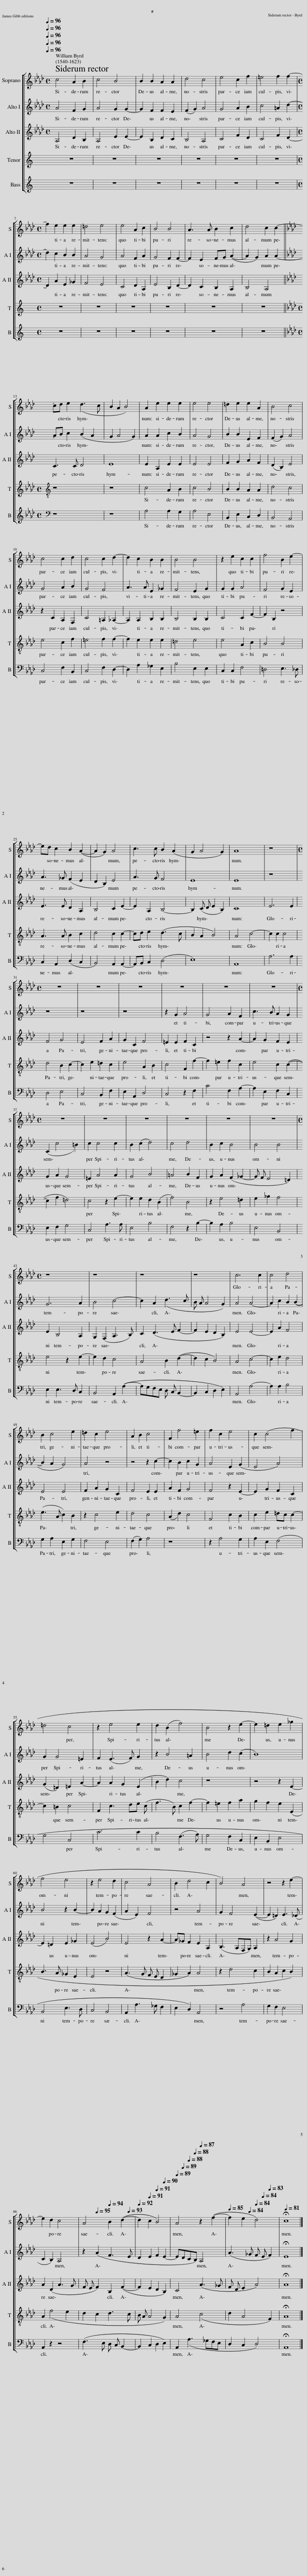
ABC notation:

X:1
%%score [ 1 2 3 4 5 ]
L:1/8
Q:1/4=96
M:4/4
I:linebreak $
K:Ab
V:1 treble
V:2 treble
V:3 treble
V:4 treble
V:5 treble
V:1
 c4 A2 B2 | c4 B4 | B2 B2 A2 A2 | d4 c4 | e4 c2 f2 | %5
 =e4 f2 f2- |$[M:4/4] f2 e2 e2 e2 | =d4 e4 | e4 A2 c2 | B4 B4 | %10
 A3 A B2 c2 | d4 c2 c2- ||$ cd e2 (d3 c | B2 A2 B4) | A2 e2 e2 e2 | %15
 e4 e4 | =d2 e2 e2 A2 | B4 c4 |$ c4 c2 d2 | c4 c2 d2- | %20
 d2 c2 B2 B2 | B4 B4 | z2 e2 c2 c2 | f4 B2 e2- |$ ed c2 B2 (A2- | %25
 A2 G2) A4 | c3 c B2 (A2 | G2 A4 G2) | A8 | z8 |$ %30
[M:4/4] z8 | z8 | z8 | z8 | z8 | %35
 z8 |$[M:4/4] z8 | z8 | z8 | z8 | %40
 z8 | z8 |$[M:4/4] z8 | z8 | z8 | %45
 z8 | c6 c2 | c4 d4 |$ B2 c4 e2 | =d2 c2 e4 | %50
 A2 B2 c4 | F2 f4 =e2 | f2 c2 e4 | c2 (c4 f2 |$ =d4 c4 | %55
 z2 e4 e2 | d2 (B2 f4) | B4 z2 e2- | e2 =d2 e2 _g2 |$ f4 e4 | %60
 z2 e4 d2 | c4 A4 | B2 d4 c2 | B4) A4 | z4 z2 e2- |$ %65
 e2 d2 c4 | A4[Q:1/4=94] B2 (d2-[Q:1/4=95][Q:1/4=93] |[Q:1/4=92] d2[Q:1/4=91] c2[Q:1/4=91] B4)[Q:1/4=90] |[Q:1/4=89] A4[Q:1/4=87] z2 (f2-[Q:1/4=89][Q:1/4=88][Q:1/4=88] |[Q:1/4=85] f2 e2[Q:1/4=84] d4)[Q:1/4=84][Q:1/4=84][Q:1/4=83] | %70
[Q:1/4=81] !fermata!c8 |] %71
V:2
 A4 F2 G2 | A4 G2 G2- | G2 F2 F2 E2 | (F2 G2) A4 | G4 A2 B2 | %5
 c4 =A2 d2- |$[M:4/4] d2 c2 B2 B2 | A4 G4 | A4 F2 A2 | G4 F2 F2- | %10
 F2 E2 FG (A2- | A2 G2) A2 A2- ||$ AB c2 (B2 A2 | G2 A4 G2) | A2 A2 c2 B2 | %15
 A4 G4 | B2 B2 E2 F2 | (F2 G2) A4 |$ G4 A2 B2 | G4 F4 | %20
 A3 A E2 _G2 | F4 E2 G2 | G2 G2 A4 | F4 G2 E2 |$ A3 _G (F2 E2 | %25
 D2 B,2) E4 | A3 G F4 | E8 | E8 | z8 |$ %30
 z8 | z8 | z8 | z2 G2 A4 | G4 A2 F2 | %35
 c3 B A2 G2 |$ (C2 c4 =B2) | c2 c4 c2 | B2 (c2 d4) | c4 d4 | %40
 B2 c2 B4 | B4 B4 |$ G6 A2 | B4 c4- | c2 A2 (d3 c | %45
 B A A4 G2) | A4 A4- | A2 c2 B2 (B2- |$ B2 A2 G4) | A4 z4 | %50
 z4 z2 c2- | c2 B2 c2 G2 | A4 E2 (G2 | E4 A4) |$ G2 G4 =E2 | %55
 F2 (E3 F) G2 | z2 B4 =A2 | B4 d2 (c2 | B8) |$ B4 z2 B2- | %60
 B2 A2 G2 (F2 | A2 E2) F4 | z4 A4 | G2 F4 (E2- | E2 =D2) E3 (_D |$ %65
 C2 B,2) A,4 | z2 (A2 F3 E | D2 E2 F2 E2- | EDCB,) A,4 | (A3 _G F E F2) | %70
 !fermata!E8 |] %71
V:3
 A,4 D2 B,2 | A,4 E2 E2- | E2 B,2 D2 C2 | B,4 A,4 | C4 F2 D2 | %5
 C4 F2 D2- |$[M:4/4] D2 A2 E2 _G2 | F4 E4 | C4 D2 A,2 | E4 B,2 D2- | %10
 D2 C2 B,2 A,2 | B,4 A,4 ||$ C3 C D4 | E8 | E2 A,2 E2 E2 | %15
 E4 E4 | F2 G2 A2 F2 | (D2 B,2) E4 |$ z2 C2 A,2 F,2 | C4 =A,2 _A,2- | %20
 A,2 A,2 B,2 B,2 | B,4 B,2 B,2 | C4 C2 F2- | F2 B,2 z4 |$ E3 E D2 A,2 | %25
 B,4 C2 E2- | E2 A,2 B,4- | B,2 (C D E2 B,2) | C8 | E6 E2 |$ %30
 F4 G4 | E4 F2 A2 | G2 C2 F4 | =E2 E2 F2 C2 | z4 z2 A2- | %35
 A2 G2 F2 E2 |$ G2 A2 G4 | =E2 A4 A2 | G4 B4 | =A4 B2 F2 | %40
 G2 A2 (F2 _G2- | G F E4 =D2) |$ E2 B,4 A,2 | G,2 (F,2 A,3 B,) | C2 (D3 E F2- | %45
 F2 E2 D2 B,2) | E4 E4- | E2 A2 F4 |$ E4 E4 | F2 A2 G2 C2 | %50
 F4 E2 E2 | A2 F2 G4 | F4 z2 E2- | E2 G2 F2 C2 |$ (G2 =D2) =E2 A2- | %55
 A2 A2 G2 (E2 | B2 d2) c4 | z8 | z4 z2 E2- |$ E2 =D2 E2 _G2 | %60
 (E4 B4) | E4 z2 A2- | A_G F2 E2 A,2 | (B,3 A,F,G,) A,2 | z2 A4 G2 |$ %65
 A2 (D2 A3 G | F E F2) B,2 (F2- | F2 E2 D2 B,2) | C4 (A3 _G | F D E2 A4) | %70
 !fermata!A8 |] %71
V:4
[K:C] z8 | z8 | z8 | z8 | z8 | %5
 z8 |$[M:4/4] z8 | z8 | z8 | z8 | %10
 z8 | z8 ||$[K:Ab][M:4/4][K:treble-8] z8 | z8 | c4 A2 B2 | %15
 c4 B4 | B2 B2 A2 A2 | d4 c4 |$ e4 c2 f2 | =e4 f2 f2- | %20
 f2 e2 e2 e2 | =d4 e4 | e4 A2 c2 | B4 B4 |$ A3 A B2 c2 | %25
 d4 c2 c2- | cd e2 (d3 c | B2 A2 B4) | A4 c4- | c2 c2 c4 |$ %30
 d4 B2 c2- | c2 e2 =d2 c2 | e4 A2 B2 | c4 F2 f2- | f2 =e2 f2 c2 | %35
 e4 c2 (c2- |$ c2 f2 =d4) | c4 z2 e2- | e2 e2 d2 (B2 | f4) B4 | %40
 z2 e4 =d2 | e2 _g2 f4 |$ e4 z2 e2- | e2 d2 c4 | A4 B2 (d2- | %45
 d2 c2 B4) | A4 c4- | c2 e2 d4 |$ (e3 A c2) B2 | z2 c4 e2 | %50
 d4 c4 | (A2 d2) c4 | F4 c2 B2 | c2 e2 =dc c2- |$ c2 =B2 c4 | %55
 F2 c3 de (c | f3 B) c2 f2- | f2 =e2 f2 a2 | g2 f2 e2 (E2 |$ B3 A _G2 E2 | %60
 E4 z4 | (A3 G F E D2 | _G2 A2) A4 | z2 d4 c2 | B2 A2 c2 B2) |$ %65
 A2 (f4 e2 | d2 c2 d3 c | B A A4 G2) | A4 (c4 | d2 A4 F2) | %70
 !fermata!A8 |] %71
V:5
[K:C] z8 | z8 | z8 | z8 | z8 | %5
 z8 |$[M:4/4] z8 | z8 | z8 | z8 | %10
 z8 | z8 ||$[K:Ab][M:4/4][K:bass] z8 | z8 | A,4 A,2 G,2 | %15
 A,4 E,4 | B,,2 E,2 C,2 D,2 | B,,4 A,,4 |$ C,4 F,2 B,,2 | C,4 F,2 D,2- | %20
 D,2 A,2 _G,2 E,2 | B,4 E,2 E,2 | C,2 C,2 F,4 | =D,4 E,3 _D, |$ C,2 A,,2 (D,2 C,2 | %25
 B,,4) A,,2 A,,2- | A,,B,, C,2 (D,4 | E,8) | A,,8 | A,6 A,2 |$ %30
 D,4 E,4 | C,4 B,,2 F,2 | E,2 A,,2 D,4 | C,4 z2 F,2 | C4 F,2 A,2- | %35
 A,2 E,2 F,2 C,2 |$ E,2 F,2 G,4 | C,4 A,3 A, | E,4 B,4 | F,4 z2 B,2- | %40
 B,2 A,2 B,4 | E,4 B,,4 |$ E,2 E,3 D, C,2 | B,,4 A,,2 (A,2- | A,G,F,E, D, C, B,,2- | %45
 B,,2 C,2 D,2 E,2) | A,,4 A,4- | A,2 A,2 B,4 |$ G,2 A,2 E,2 G,2 | F,4 E,4 | %50
 (F,2 G,2) A,4 | z8 | z2 A,4 G,2 | A,2 E,2 (F,4 |$ G,4 C,4 | %55
 C6 C2 | B,4 (F,3 A,) | G,4 F,2 C,2 | E,2 B,,2 E,4 |$ B,,4 E,3 D, | %60
 C,4 B,,4 | A,,2 A,3 _G, F,2 | E,2 D,2) A,,4 | z4 A,4 | G,2 F,2 E,4 |$ %65
 A,,2 z2 z4 | (F,3 E, D, C, B,,2- | B,,2 C,2 D,2 E,2) | A,,2 (A,3 _G,F,E, | D,2 C,2 D,4) | %70
 !fermata!A,,8 |] %71
